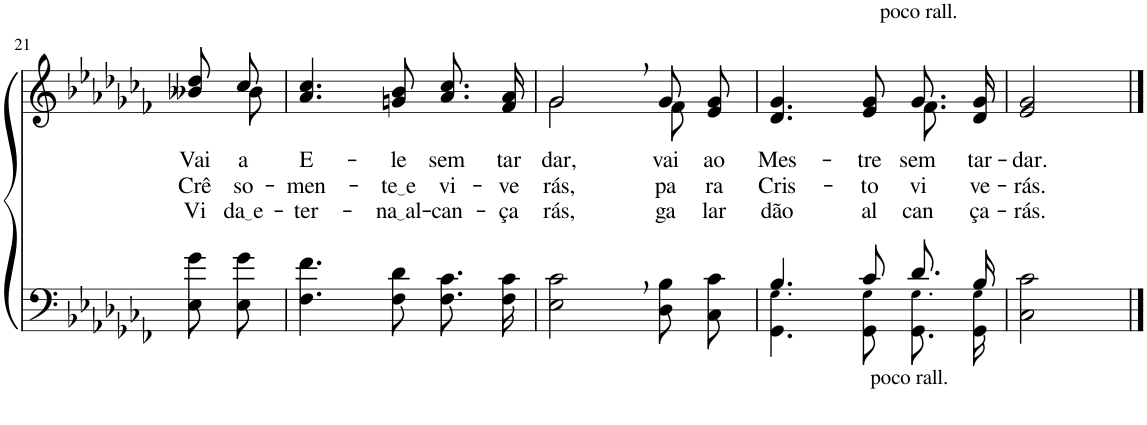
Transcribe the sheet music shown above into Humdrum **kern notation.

**kern	**kern	**text	**text	**text
*part2	*part1	*part1	*part1	*part1
*staff2	*staff1	*staff1	*staff1	*staff1
*I"Parte III e IV	*I"Parte I e II	*	*	*
!!LO:PB:g=z
*clefF4	*clefG2	*	*	*
*Trd2c3	*Trd2c3	*	*	*
*k[b-e-a-d-g-c-f-]	*k[b-e-a-d-g-c-f-]	*	*	*
*M3/4	*M3/4	*	*	*
=21	=21	=21	=21	=21
!	!	!LO:LY:b	!LO:LY:b	!LO:LY:b
*	*^	*	*	*
8E-\ 8g-\L	8b--X\ 8dd-\L	8ryy	Vai	Crê	Vi-
!	!	!	!LO:LY:b	!LO:LY:b	!LO:LY:b
8E-\ 8g-\J	8cc-\J	8b--\	a	so-	da e
=22	=22	=22	=22	=22	=22
!	!	!	!LO:LY:b	!LO:LY:b	!LO:LY:b
*	*v	*v	*	*	*
4.F-\ 4.f-\	4.a-/ 4.cc-/	E-	-men-	-ter-
!	!	!LO:LY:b	!LO:LY:b	!LO:LY:b
8F-\ 8d-\	8gn/ 8b-/	-le	te e	na al
!	!	!LO:LY:b	!LO:LY:b	!LO:LY:b
8.F-\ 8.c-\L	8.a-/ 8.cc-/L	sem	vi-	-can-
!	!	!LO:LY:b	!LO:LY:b	!LO:LY:b
16F-\ 16c-\Jk	16f-/ 16a-/Jk	tar-	-ve-	-ça-
=23	=23	=23	=23	=23
*	*^	*	*	*
!	!	!	!LO:LY:b	!LO:LY:b	!LO:LY:b
2E-\, 2c-\,	2g-,/	2g-\	-dar,	-rás,	-rás,
!	!	!	!LO:LY:b	!LO:LY:b	!LO:LY:b
8D-\ 8B-\L	8g-/L	8f-\	vai	pa-	ga-
!	!	!	!LO:LY:b	!LO:LY:b	!LO:LY:b
8C-\ 8c-\J	8e-/ 8g-/J	8ryy	ao	-ra	-lar-
=24	=24	=24	=24	=24	=24
*^	*	*	*	*	*
!	!	!	!	!LO:LY:b	!LO:LY:b	!LO:LY:b
4.B-/	4.GG-\ 4.G-!\	2ryy	4.d-/ 4.g-/	Mes-	Cris-	-dão
!	!	!	!LO:TX:a:t=poco rall.	!	!	!
!LO:TX:b:t=poco rall.	!	!	!	!	!	!
!	!	!	!	!LO:LY:b	!LO:LY:b	!LO:LY:b
8c-/	8GG-\ 8G-!\	.	8e-/ 8g-/	-tre	-to	al-
!	!	!	!	!LO:LY:b	!LO:LY:b	!LO:LY:b
8.d-/L	8.GG-/ 8.G-!/L	8.f-\	8.g-/L	sem	vi-	-can-
!	!	!	!	!LO:LY:b	!LO:LY:b	!LO:LY:b
16B-/Jk	16GG-/ 16G-!/Jk	16ryy	16d-/ 16g-/Jk	tar-	-ve-	-ça-
=25	=25	=25	=25	=25	=25	=25
!	!	!	!	!LO:LY:b	!LO:LY:b	!LO:LY:b
*v	*v	*	*	*	*	*
*	*v	*v	*	*	*
2C-\ 2c-\	2e-/ 2g-/	-dar.	-rás.	-rás.
==	==	==	==	==
*-	*-	*-	*-	*-
